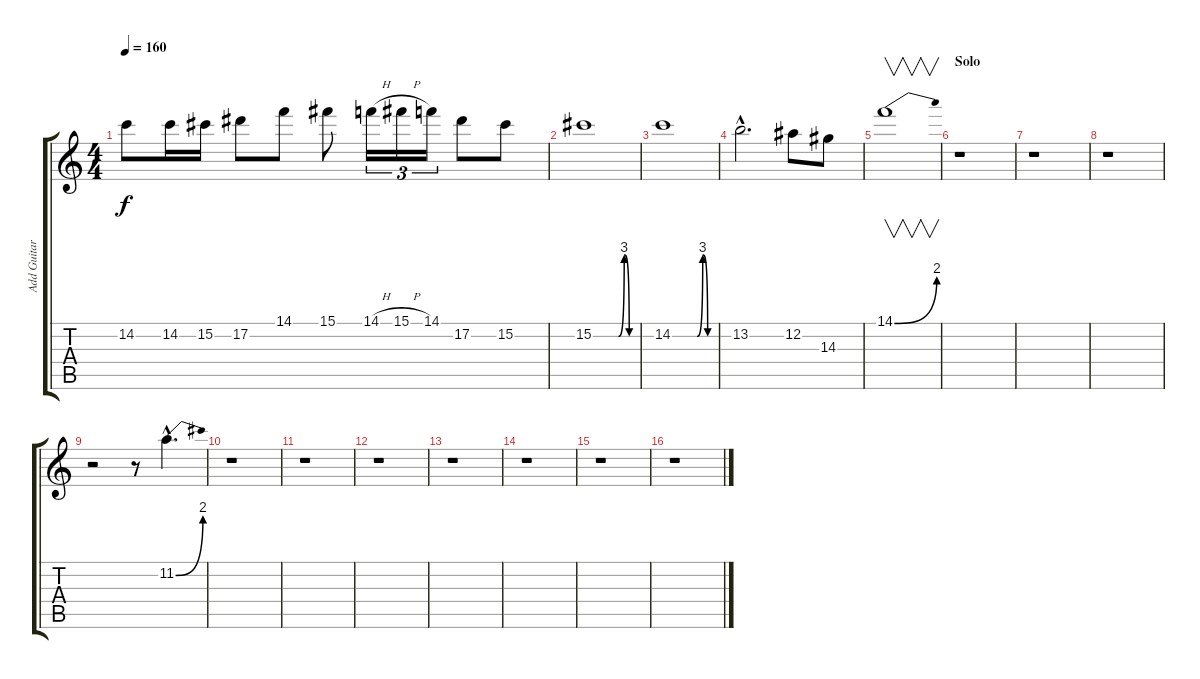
\track ("Add Guitar 2" "Add Guitar") {instrument distortionguitar}
\staff {score tabs}
\tuning (Eb4 Bb3 Gb3 Db3 Ab2 Eb2) {hide}
\ts (4 4)
\tempo 160
\clef g2
\ks c
14.2.8{dy f} 14.2.16 15.2.16 17.2.8 14.1.8 15.1.8 14.1{h}.16{tu (3 2)} 15.1{h}.16{tu (3 2)} 14.1.16{tu (3 2)} 17.2.8 15.2.8 |
15.2{be (custom 0 0 35 0 43 12 50 0 60 0)}.1 |
14.2{be (custom 0 0 35 0 43 12 50 0 60 0)}.1 |
13.2{hac}.2{d} 12.2.8 14.3.8 |
14.1{be (bend 0 0 60 8)}.1{v} |
\section ("" "Solo")
r.1{volume 7} |
r.1 |
r.1 |
r.2{balance 8} r.8 11.2{be (bend 0 0 60 8) hac}.4{d} |
r.1 |
r.1 |
r.1 |
r.1 |
r.1 |
r.1 |
r.1
